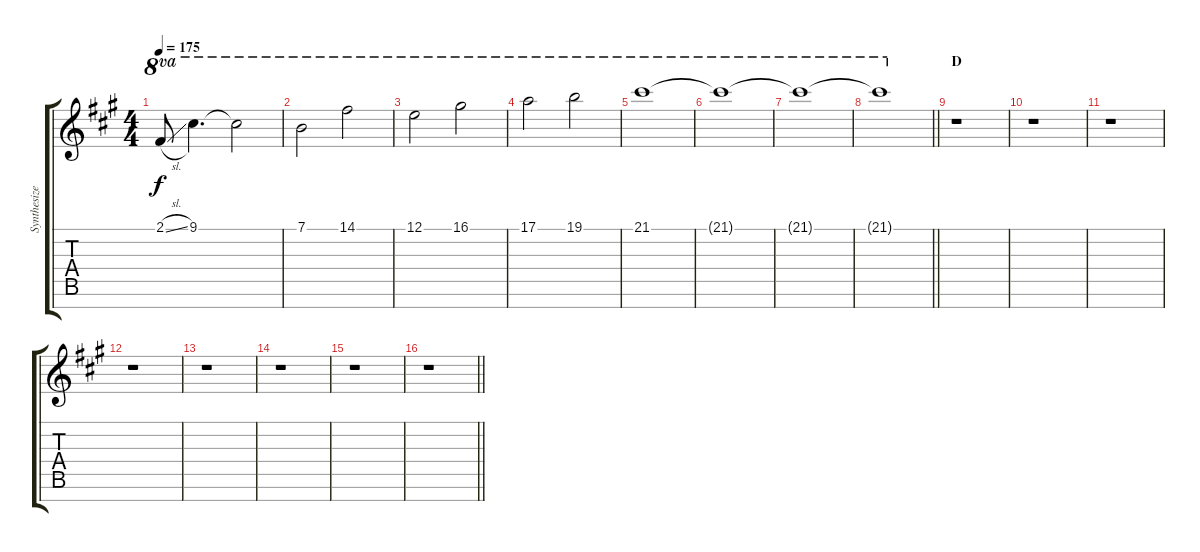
\track ("Synthesizer" "Synthesize") {instrument lead2sawtooth}
\staff {score tabs}
\tuning (E5 B4 G4 D4 A3 E3 B2) {hide}
\ts (4 4)
\tempo 175
\clef g2
\ks a
2.1{sl}.8{ot 8va dy f} 9.1.4{d ot 8va} 9.1{t}.2{ot 8va} |
7.1.2{ot 8va} 14.1.2{ot 8va} |
12.1.2{ot 8va} 16.1.2{ot 8va} |
17.1.2{ot 8va} 19.1.2{ot 8va} |
21.1.1{ot 8va} |
21.1{t}.1{ot 8va} |
21.1{t}.1{ot 8va} |
\barLineRight lightlight
21.1{t}.1{ot 8va} |
\section ("" "D")
r.1 |
r.1 |
r.1 |
r.1 |
r.1 |
r.1 |
r.1 |
\barLineRight lightlight
r.1
